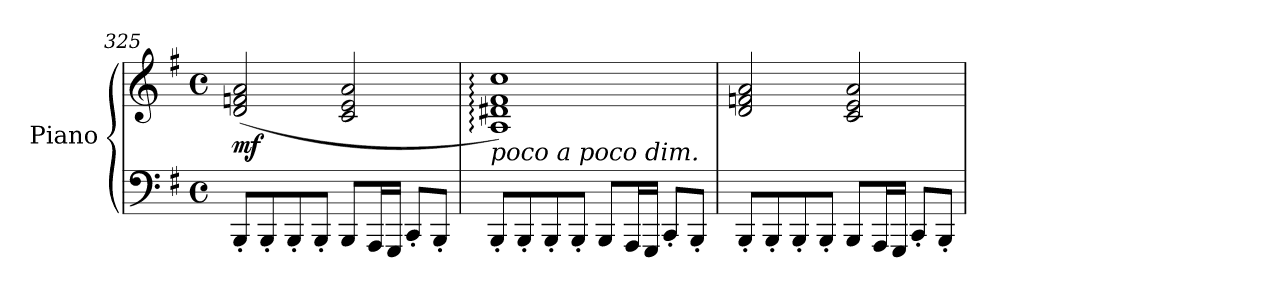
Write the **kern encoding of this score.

**kern	**kern	**dynam
*part1	*part1	*part1
*staff2	*staff1	*staff1/2
*I"Piano	*	*
*I'Pno	*	*
!!LO:LB:g=z
*clefF4	*clefG2	*
*k[f#]	*k[f#]	*
*M4/4	*M4/4	*
*met(c)	*met(c)	*
=325	=325	=325
!	!	!LO:DY:b
8BBB'/L	(>2d/ 2fn/ 2a/	mf
8BBB'/	.	.
8BBB'/	.	.
8BBB'/J	.	.
8BBB/L	2c/ 2e/ 2a/	.
16AAA/L	.	.
16GGG/JJ	.	.
8CC'/L	.	.
8BBB'/J	.	.
=326	=326	=326
!	!LO:TX:b:i:t=poco a poco dim.	!
8BBB'/L	1A: 1d#X: 1f#: 1cc:)	.
8BBB'/	.	.
8BBB'/	.	.
8BBB'/J	.	.
8BBB/L	.	.
16AAA/L	.	.
16GGG/JJ	.	.
8CC'/L	.	.
8BBB'/J	.	.
=327	=327	=327
8BBB'/L	2d/ 2fn/ 2a/	.
8BBB'/	.	.
8BBB'/	.	.
8BBB'/J	.	.
8BBB/L	2c/ 2e/ 2a/	.
16AAA/L	.	.
16GGG/JJ	.	.
8CC'/L	.	.
8BBB'/J	.	.
=	=	=
*-	*-	*-
